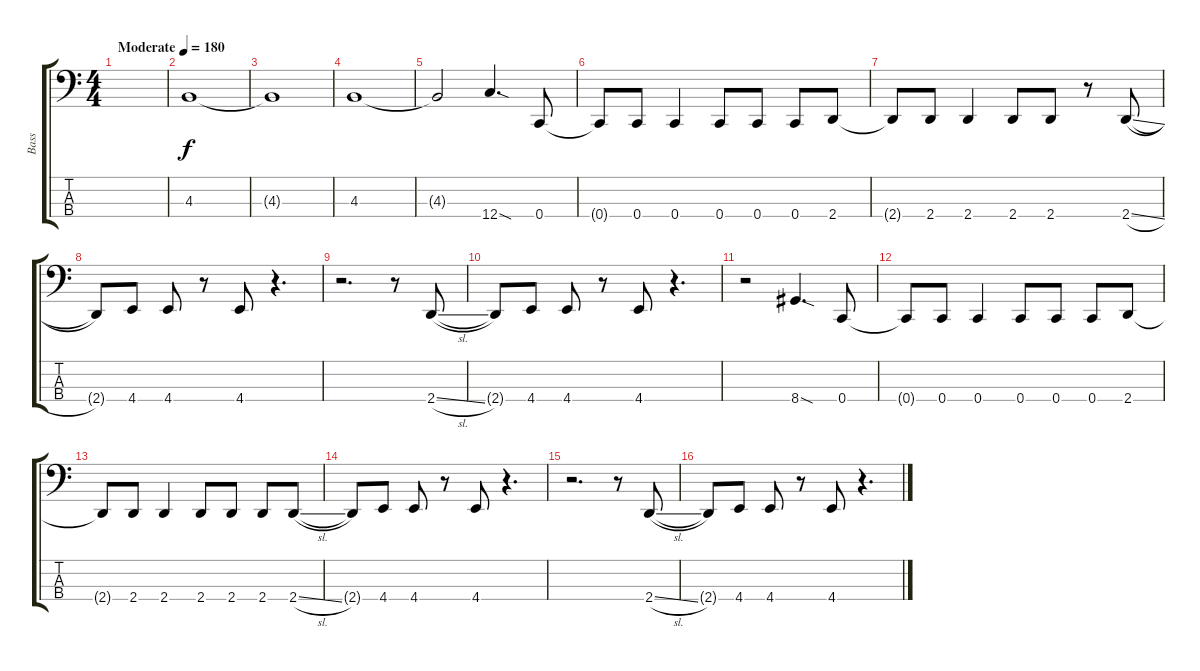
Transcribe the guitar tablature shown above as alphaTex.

\track ("Bass" "Bass") {instrument electricbasspick}
\staff {score tabs}
\tuning (F2 C2 G1 C1) {hide}
\ts (4 4)
\tempo (180 "Moderate")
\clef f4
\ks c
|
4.3.1 |
4.3{t}.1 |
4.3.1 |
4.3{t}.2 12.4{sod}.4{d} 0.4.8 |
0.4{t}.8 0.4.8 0.4.4 0.4.8 0.4.8 0.4.8 2.4.8 |
2.4{t}.8 2.4.8 2.4.4 2.4.8 2.4.8 r.8 2.4{sl}.8 |
2.4{t}.8 4.4.8 4.4.8 r.8 4.4.8 r.4{d} |
r.2{d} r.8 2.4{sl}.8 |
2.4{t}.8 4.4.8 4.4.8 r.8 4.4.8 r.4{d} |
r.2 8.4{sod}.4{d} 0.4.8 |
0.4{t}.8 0.4.8 0.4.4 0.4.8 0.4.8 0.4.8 2.4.8 |
2.4{t}.8 2.4.8 2.4.4 2.4.8 2.4.8 2.4.8 2.4{sl}.8 |
2.4{t}.8 4.4.8 4.4.8 r.8 4.4.8 r.4{d} |
r.2{d} r.8 2.4{sl}.8 |
2.4{t}.8 4.4.8 4.4.8 r.8 4.4.8 r.4{d}
